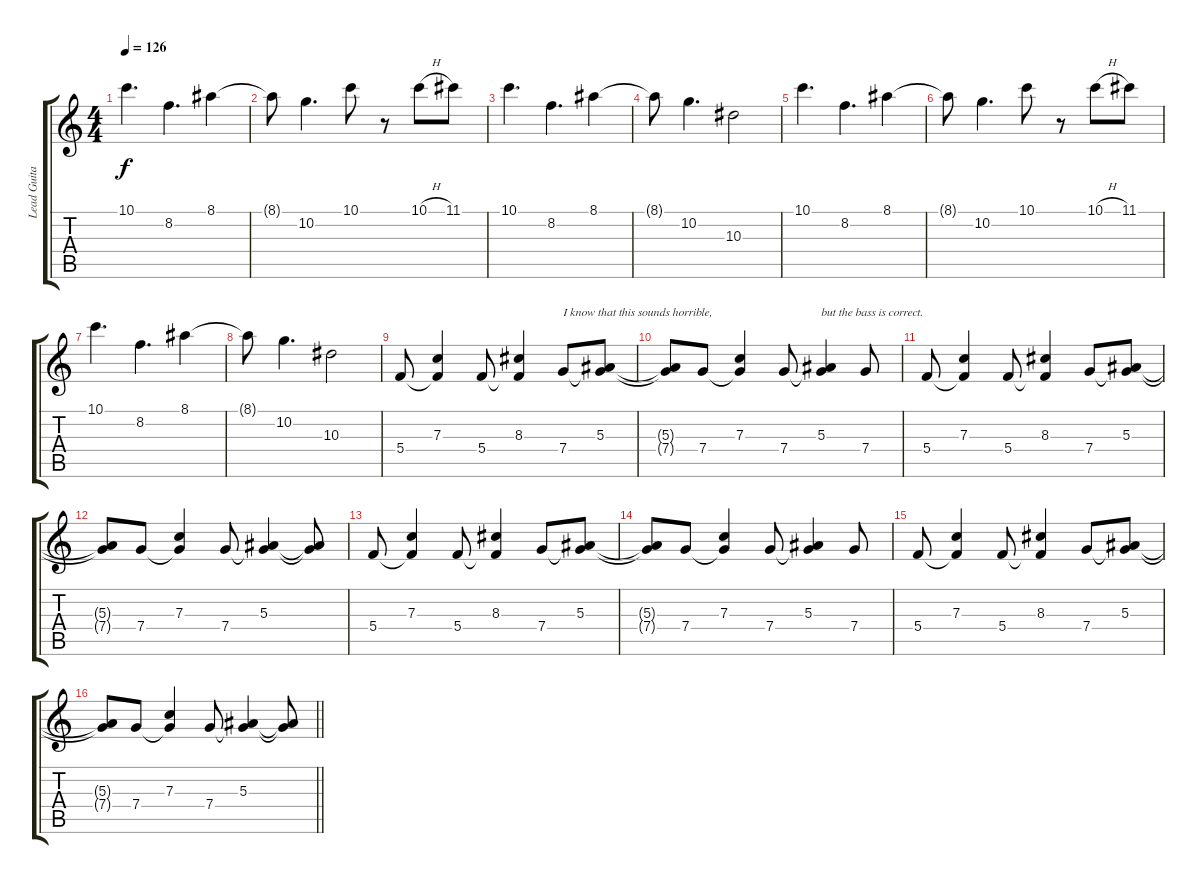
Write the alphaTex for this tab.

\track ("Lead Guitar (clean)" "Lead Guita") {instrument electricguitarclean}
\staff {score tabs}
\tuning (D4 A3 F3 C3 G2 C2) {hide}
\ts (4 4)
\tempo 126
\clef g2
\ks c
10.1.4{d dy f} 8.2.4{d} 8.1.4 |
8.1{t}.8 10.2.4{d} 10.1.8 r.8 10.1{h}.8 11.1.8 |
10.1.4{d} 8.2.4{d} 8.1.4 |
8.1{t}.8 10.2.4{d} 10.3.2 |
10.1.4{d} 8.2.4{d} 8.1.4 |
8.1{t}.8 10.2.4{d} 10.1.8 r.8 10.1{h}.8 11.1.8 |
10.1.4{d} 8.2.4{d} 8.1.4 |
8.1{t}.8 10.2.4{d} 10.3.2 |
5.4.8 (7.3 5.4{t}).4 5.4.8 (8.3 5.4{t}).4 7.4.8{txt "I know that this sounds horrible,"} (5.3 7.4{t}).8 |
(5.3{t} 7.4{t}).8 7.4.8 (7.3 7.4{t}).4 7.4.8 (5.3 7.4{t}).4{txt "but the bass is correct."} 7.4.8 |
5.4.8 (7.3 5.4{t}).4 5.4.8 (8.3 5.4{t}).4 7.4.8 (5.3 7.4{t}).8 |
(5.3{t} 7.4{t}).8 7.4.8 (7.3 7.4{t}).4 7.4.8 (5.3 7.4{t}).4 (5.3{t} 7.4{t}).8 |
5.4.8 (7.3 5.4{t}).4 5.4.8 (8.3 5.4{t}).4 7.4.8 (5.3 7.4{t}).8 |
(5.3{t} 7.4{t}).8 7.4.8 (7.3 7.4{t}).4 7.4.8 (5.3 7.4{t}).4 7.4.8 |
5.4.8 (7.3 5.4{t}).4 5.4.8 (8.3 5.4{t}).4 7.4.8 (5.3 7.4{t}).8 |
\barLineRight lightlight
(5.3{t} 7.4{t}).8 7.4.8 (7.3 7.4{t}).4 7.4.8 (5.3 7.4{t}).4 (5.3{t} 7.4{t}).8
